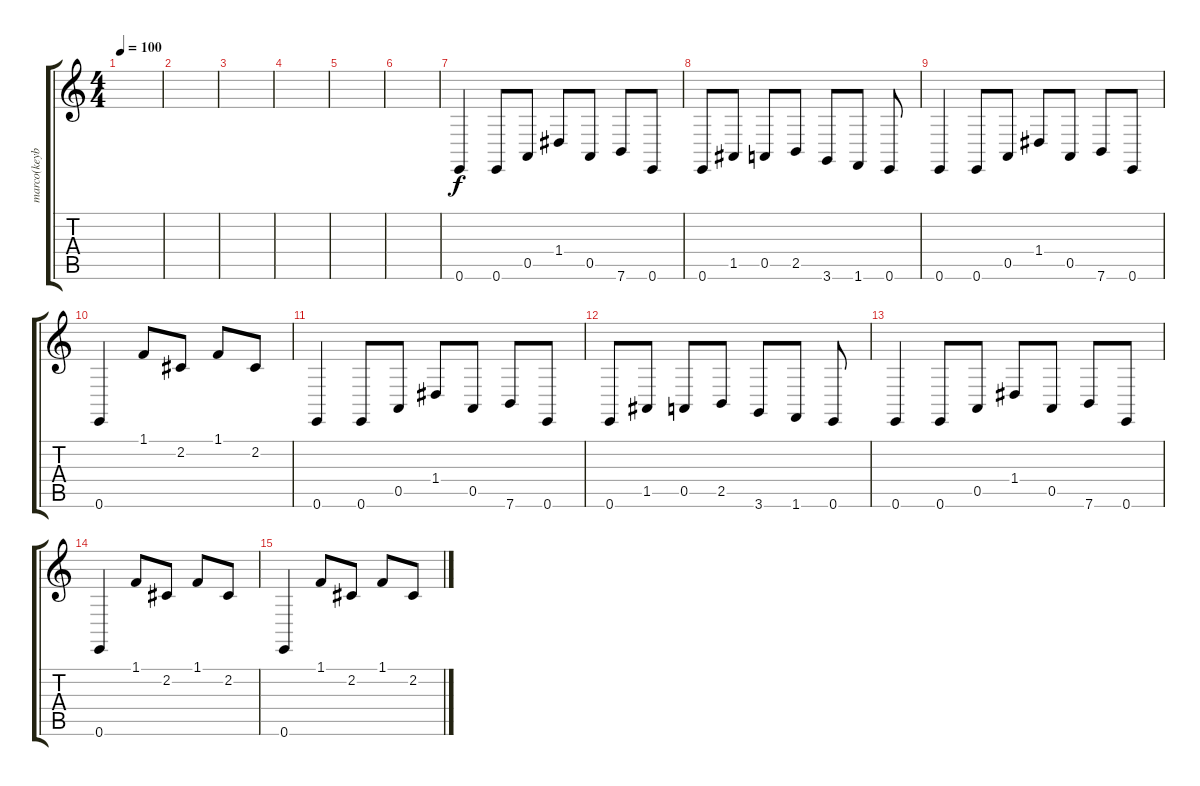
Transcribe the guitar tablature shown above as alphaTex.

\track ("marco(keyboard)" "marco(keyb") {instrument harpsichord}
\staff {score tabs}
\tuning (E4 B3 G3 D3 A2 E2) {hide}
\ts (4 4)
\tempo 100
\clef g2
\ks c
|
|
|
|
|
|
0.6.4 0.6.8 0.5.8 1.4.8 0.5.8 7.6.8 0.6.8 |
0.6.8 1.5.8 0.5.8 2.5.8 3.6.8 1.6.8 0.6.8 |
0.6.4 0.6.8 0.5.8 1.4.8 0.5.8 7.6.8 0.6.8 |
0.6.4 1.1.8 2.2.8 1.1.8 2.2.8 |
0.6.4 0.6.8 0.5.8 1.4.8 0.5.8 7.6.8 0.6.8 |
0.6.8 1.5.8 0.5.8 2.5.8 3.6.8 1.6.8 0.6.8 |
0.6.4 0.6.8 0.5.8 1.4.8 0.5.8 7.6.8 0.6.8 |
0.6.4 1.1.8 2.2.8 1.1.8 2.2.8 |
0.6.4 1.1.8 2.2.8 1.1.8 2.2.8
